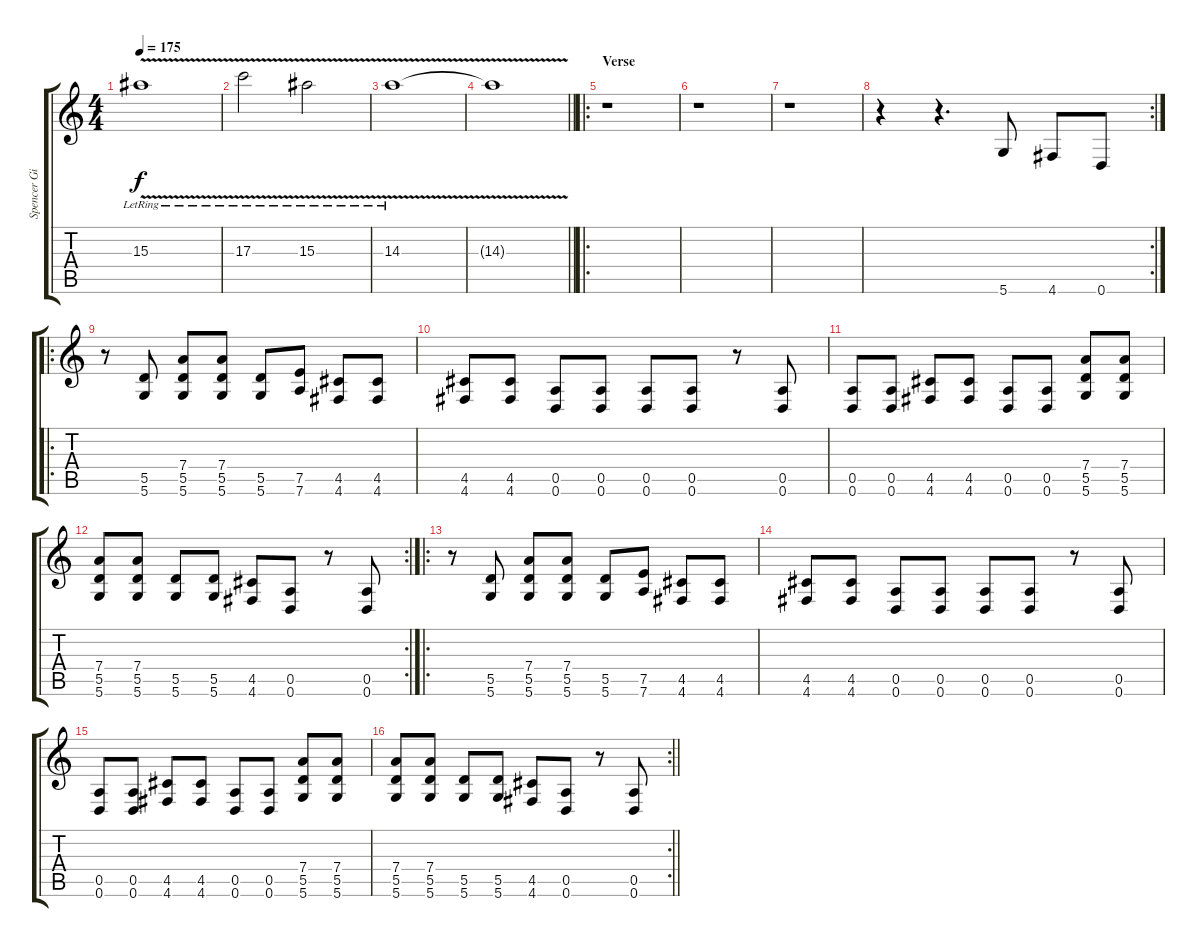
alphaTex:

\track ("Spencer Gill - Doubled" "Spencer Gi") {instrument overdrivenguitar}
\staff {score tabs}
\tuning (E4 B3 G3 D3 A2 D2) {hide}
\ts (4 4)
\tempo 175
\clef g2
\ks c
15.3{v lr}.1{dy f} |
17.3{v lr}.2 15.3{v lr}.2 |
14.3{v lr}.1 |
\barLineRight lightlight
14.3{t}.1 |
\ro
\section ("" "Verse")
r.1 |
r.1 |
r.1 |
\rc 2
r.4 r.4{d} 5.6.8 4.6.8 0.6.8 |
\ro
r.8 (5.5 5.6).8 (7.4 5.5 5.6).8 (7.4 5.5 5.6).8 (5.5 5.6).8 (7.5 7.6).8 (4.5 4.6).8 (4.5 4.6).8 |
(4.5 4.6).8 (4.5 4.6).8 (0.5 0.6).8 (0.5 0.6).8 (0.5 0.6).8 (0.5 0.6).8 r.8 (0.5 0.6).8 |
(0.5 0.6).8 (0.5 0.6).8 (4.5 4.6).8 (4.5 4.6).8 (0.5 0.6).8 (0.5 0.6).8 (7.4 5.5 5.6).8 (7.4 5.5 5.6).8 |
\rc 2
(7.4 5.5 5.6).8 (7.4 5.5 5.6).8 (5.5 5.6).8 (5.5 5.6).8 (4.5 4.6).8 (0.5 0.6).8 r.8 (0.5 0.6).8 |
\ro
r.8 (5.5 5.6).8 (7.4 5.5 5.6).8 (7.4 5.5 5.6).8 (5.5 5.6).8 (7.5 7.6).8 (4.5 4.6).8 (4.5 4.6).8 |
(4.5 4.6).8 (4.5 4.6).8 (0.5 0.6).8 (0.5 0.6).8 (0.5 0.6).8 (0.5 0.6).8 r.8 (0.5 0.6).8 |
(0.5 0.6).8 (0.5 0.6).8 (4.5 4.6).8 (4.5 4.6).8 (0.5 0.6).8 (0.5 0.6).8 (7.4 5.5 5.6).8 (7.4 5.5 5.6).8 |
\rc 2
\barLineRight lightlight
(7.4 5.5 5.6).8 (7.4 5.5 5.6).8 (5.5 5.6).8 (5.5 5.6).8 (4.5 4.6).8 (0.5 0.6).8 r.8 (0.5 0.6).8
